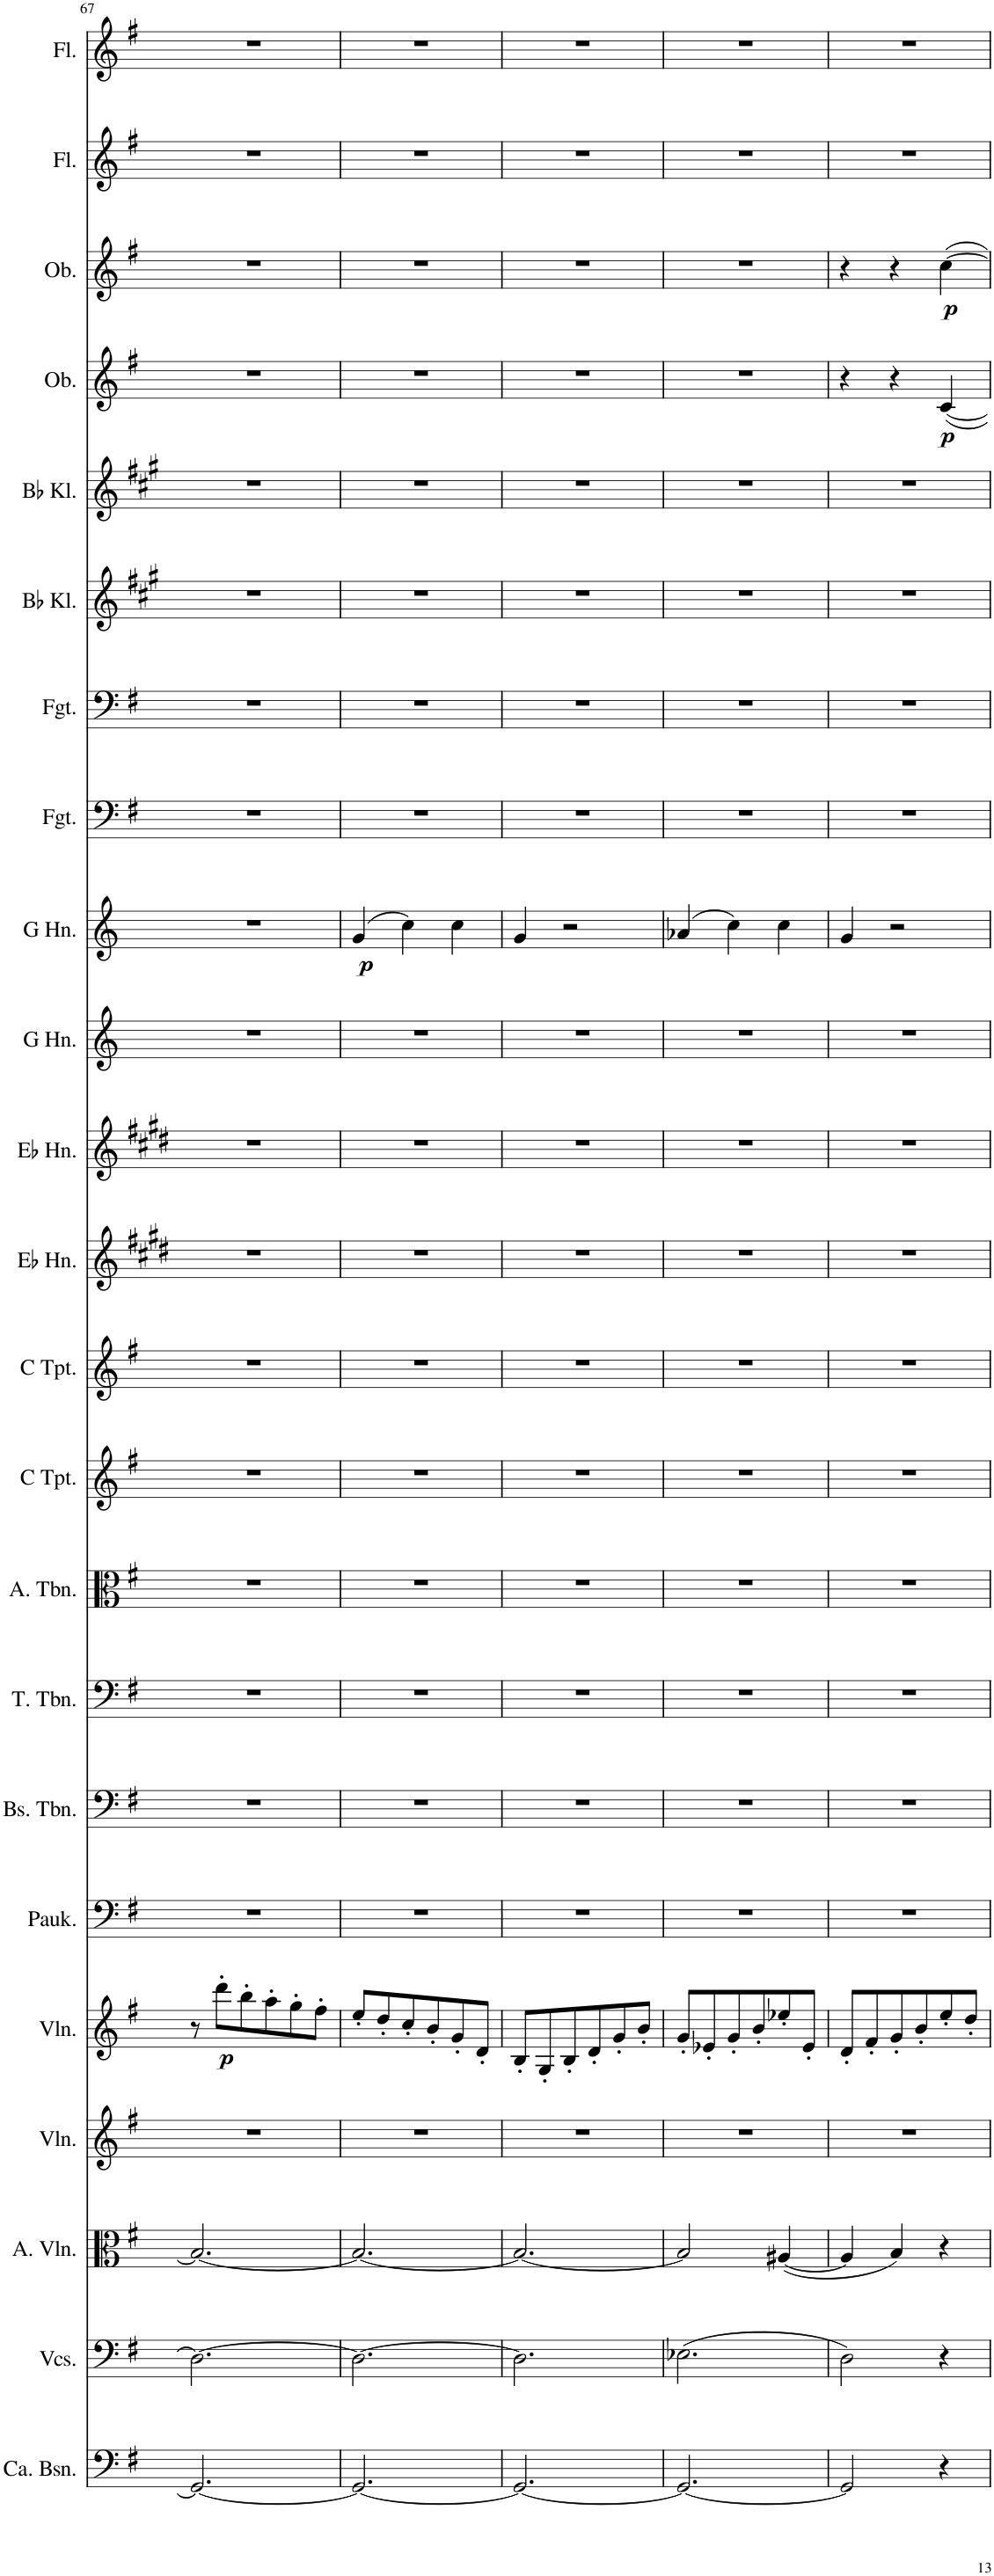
**kern	**kern	**kern	**kern	**kern	**dynam	**kern	**kern	**kern	**kern	**kern	**kern	**kern	**kern	**kern	**kern	**dynam	**kern	**kern	**kern	**kern	**kern	**dynam	**kern	**dynam	**kern	**kern
*part23	*part22	*part21	*part20	*part19	*part19	*part18	*part17	*part16	*part15	*part14	*part13	*part12	*part11	*part10	*part9	*part9	*part8	*part7	*part6	*part5	*part4	*part4	*part3	*part3	*part2	*part1
*staff23	*staff22	*staff21	*staff20	*staff19	*staff19	*staff18	*staff17	*staff16	*staff15	*staff14	*staff13	*staff12	*staff11	*staff10	*staff9	*staff9	*staff8	*staff7	*staff6	*staff5	*staff4	*staff4	*staff3	*staff3	*staff2	*staff1
*I"Contrabassen	*I"Violoncellos	*I"Altviolen	*I"Violen	*I"Violen	*	*I"Pauken	*I"Bas-trombone	*I"Tenor-trombone	*I"Alt-trombone	*I"Trompet in C	*I"Trompet in C	*I"Hoorn in Eb	*I"Hoorn in Eb	*I"Hoorn in G	*I"Hoorn in G	*	*I"Fagot	*I"Fagot	*I"Klarinet in Bb	*I"Klarinet in Bb	*I"Hobo	*	*I"Hobo	*	*I"Dwarsfluit	*I"Dwarsfluit
*I'Ca. Bsn.	*I'Vcs.	*I'A. Vln.	*I'Vln.	*I'Vln.	*	*I'Pauk.	*I'Bs. Tbn.	*I'T. Tbn.	*I'A. Tbn.	*	*	*	*	*	*	*	*I'Fgt.	*I'Fgt.	*	*	*	*	*	*	*	*
!!LO:PB:g=z
*clefF4	*clefF4	*clefC3	*clefG2	*clefG2	*	*clefF4	*clefF4	*clefF4	*clefC3	*clefG2	*clefG2	*clefG2	*clefG2	*clefG2	*clefG2	*	*clefF4	*clefF4	*clefG2	*clefG2	*clefG2	*	*clefG2	*	*clefG2	*clefG2
*Trd7c12	*	*	*	*	*	*	*	*	*	*Trd1c2	*Trd1c2	*Trd5c9	*Trd5c9	*Trd3c5	*Trd3c5	*	*	*	*Trd1c2	*Trd1c2	*	*	*	*	*	*
*k[f#]	*k[f#]	*k[f#]	*k[f#]	*k[f#]	*	*k[f#]	*k[f#]	*k[f#]	*k[f#]	*k[f#]	*k[f#]	*k[f#c#g#d#]	*k[f#c#g#d#]	*k[]	*k[]	*	*k[f#]	*k[f#]	*k[f#c#g#]	*k[f#c#g#]	*k[f#]	*	*k[f#]	*	*k[f#]	*k[f#]
*M3/4	*M3/4	*M3/4	*M3/4	*M3/4	*	*M3/4	*M3/4	*M3/4	*M3/4	*M3/4	*M3/4	*M3/4	*M3/4	*M3/4	*M3/4	*	*M3/4	*M3/4	*M3/4	*M3/4	*M3/4	*	*M3/4	*	*M3/4	*M3/4
=67	=67	=67	=67	=67	=67	=67	=67	=67	=67	=67	=67	=67	=67	=67	=67	=67	=67	=67	=67	=67	=67	=67	=67	=67	=67	=67
2.GG/_	2.D\_	2.B/_	2.r	8r	.	2.r	2.r	2.r	2.r	2.r	2.r	2.r	2.r	2.r	2.r	.	2.r	2.r	2.r	2.r	2.r	.	2.r	.	2.r	2.r
!	!	!	!	!	!LO:DY:b	!	!	!	!	!	!	!	!	!	!	!	!	!	!	!	!	!	!	!	!	!
.	.	.	.	8ddd'\L	p	.	.	.	.	.	.	.	.	.	.	.	.	.	.	.	.	.	.	.	.	.
.	.	.	.	8bb'\	.	.	.	.	.	.	.	.	.	.	.	.	.	.	.	.	.	.	.	.	.	.
.	.	.	.	8aa'\	.	.	.	.	.	.	.	.	.	.	.	.	.	.	.	.	.	.	.	.	.	.
.	.	.	.	8gg'\	.	.	.	.	.	.	.	.	.	.	.	.	.	.	.	.	.	.	.	.	.	.
.	.	.	.	8ff#'\J	.	.	.	.	.	.	.	.	.	.	.	.	.	.	.	.	.	.	.	.	.	.
=68	=68	=68	=68	=68	=68	=68	=68	=68	=68	=68	=68	=68	=68	=68	=68	=68	=68	=68	=68	=68	=68	=68	=68	=68	=68	=68
!	!	!	!	!	!	!	!	!	!	!	!	!	!	!	!	!LO:DY:b	!	!	!	!	!	!	!	!	!	!
2.GG/_	2.D\_	2.B/_	2.r	8ee'/L	.	2.r	2.r	2.r	2.r	2.r	2.r	2.r	2.r	2.r	(4g/	p	2.r	2.r	2.r	2.r	2.r	.	2.r	.	2.r	2.r
.	.	.	.	8dd'/	.	.	.	.	.	.	.	.	.	.	.	.	.	.	.	.	.	.	.	.	.	.
.	.	.	.	8cc'/	.	.	.	.	.	.	.	.	.	.	4cc\)	.	.	.	.	.	.	.	.	.	.	.
.	.	.	.	8b'/	.	.	.	.	.	.	.	.	.	.	.	.	.	.	.	.	.	.	.	.	.	.
.	.	.	.	8g'/	.	.	.	.	.	.	.	.	.	.	4cc\	.	.	.	.	.	.	.	.	.	.	.
.	.	.	.	8d'/J	.	.	.	.	.	.	.	.	.	.	.	.	.	.	.	.	.	.	.	.	.	.
=69	=69	=69	=69	=69	=69	=69	=69	=69	=69	=69	=69	=69	=69	=69	=69	=69	=69	=69	=69	=69	=69	=69	=69	=69	=69	=69
2.GG/_	2.D\]	2.B/_	2.r	8B'/L	.	2.r	2.r	2.r	2.r	2.r	2.r	2.r	2.r	2.r	4g/	.	2.r	2.r	2.r	2.r	2.r	.	2.r	.	2.r	2.r
.	.	.	.	8G'/	.	.	.	.	.	.	.	.	.	.	.	.	.	.	.	.	.	.	.	.	.	.
.	.	.	.	8B'/	.	.	.	.	.	.	.	.	.	.	2r	.	.	.	.	.	.	.	.	.	.	.
.	.	.	.	8d'/	.	.	.	.	.	.	.	.	.	.	.	.	.	.	.	.	.	.	.	.	.	.
.	.	.	.	8g'/	.	.	.	.	.	.	.	.	.	.	.	.	.	.	.	.	.	.	.	.	.	.
.	.	.	.	8b'/J	.	.	.	.	.	.	.	.	.	.	.	.	.	.	.	.	.	.	.	.	.	.
=70	=70	=70	=70	=70	=70	=70	=70	=70	=70	=70	=70	=70	=70	=70	=70	=70	=70	=70	=70	=70	=70	=70	=70	=70	=70	=70
2.GG/_	(2.E-X\	2B/]	2.r	8g'/L	.	2.r	2.r	2.r	2.r	2.r	2.r	2.r	2.r	2.r	(4a-X/	.	2.r	2.r	2.r	2.r	2.r	.	2.r	.	2.r	2.r
.	.	.	.	8e-X'/	.	.	.	.	.	.	.	.	.	.	.	.	.	.	.	.	.	.	.	.	.	.
.	.	.	.	8g'/	.	.	.	.	.	.	.	.	.	.	4cc\)	.	.	.	.	.	.	.	.	.	.	.
.	.	.	.	8b'/	.	.	.	.	.	.	.	.	.	.	.	.	.	.	.	.	.	.	.	.	.	.
.	.	([4A#X/	.	8ee-X'/	.	.	.	.	.	.	.	.	.	.	4cc\	.	.	.	.	.	.	.	.	.	.	.
.	.	.	.	8e-'/J	.	.	.	.	.	.	.	.	.	.	.	.	.	.	.	.	.	.	.	.	.	.
=71	=71	=71	=71	=71	=71	=71	=71	=71	=71	=71	=71	=71	=71	=71	=71	=71	=71	=71	=71	=71	=71	=71	=71	=71	=71	=71
2GG/]	2D\)	4A#/]	2.r	8d'/L	.	2.r	2.r	2.r	2.r	2.r	2.r	2.r	2.r	2.r	4g/	.	2.r	2.r	2.r	2.r	4r	.	4r	.	2.r	2.r
.	.	.	.	8f#'/	.	.	.	.	.	.	.	.	.	.	.	.	.	.	.	.	.	.	.	.	.	.
.	.	4B/)	.	8g'/	.	.	.	.	.	.	.	.	.	.	2r	.	.	.	.	.	4r	.	4r	.	.	.
.	.	.	.	8b'/	.	.	.	.	.	.	.	.	.	.	.	.	.	.	.	.	.	.	.	.	.	.
!	!	!	!	!	!	!	!	!	!	!	!	!	!	!	!	!	!	!	!	!	!	!LO:DY:b	!	!LO:DY:b	!	!
4r	4r	4r	.	8ee'/	.	.	.	.	.	.	.	.	.	.	.	.	.	.	.	.	[4c/	p	[4cc\	p	.	.
.	.	.	.	8dd'/J	.	.	.	.	.	.	.	.	.	.	.	.	.	.	.	.	.	.	.	.	.	.
=	=	=	=	=	=	=	=	=	=	=	=	=	=	=	=	=	=	=	=	=	=	=	=	=	=	=
*-	*-	*-	*-	*-	*-	*-	*-	*-	*-	*-	*-	*-	*-	*-	*-	*-	*-	*-	*-	*-	*-	*-	*-	*-	*-	*-
